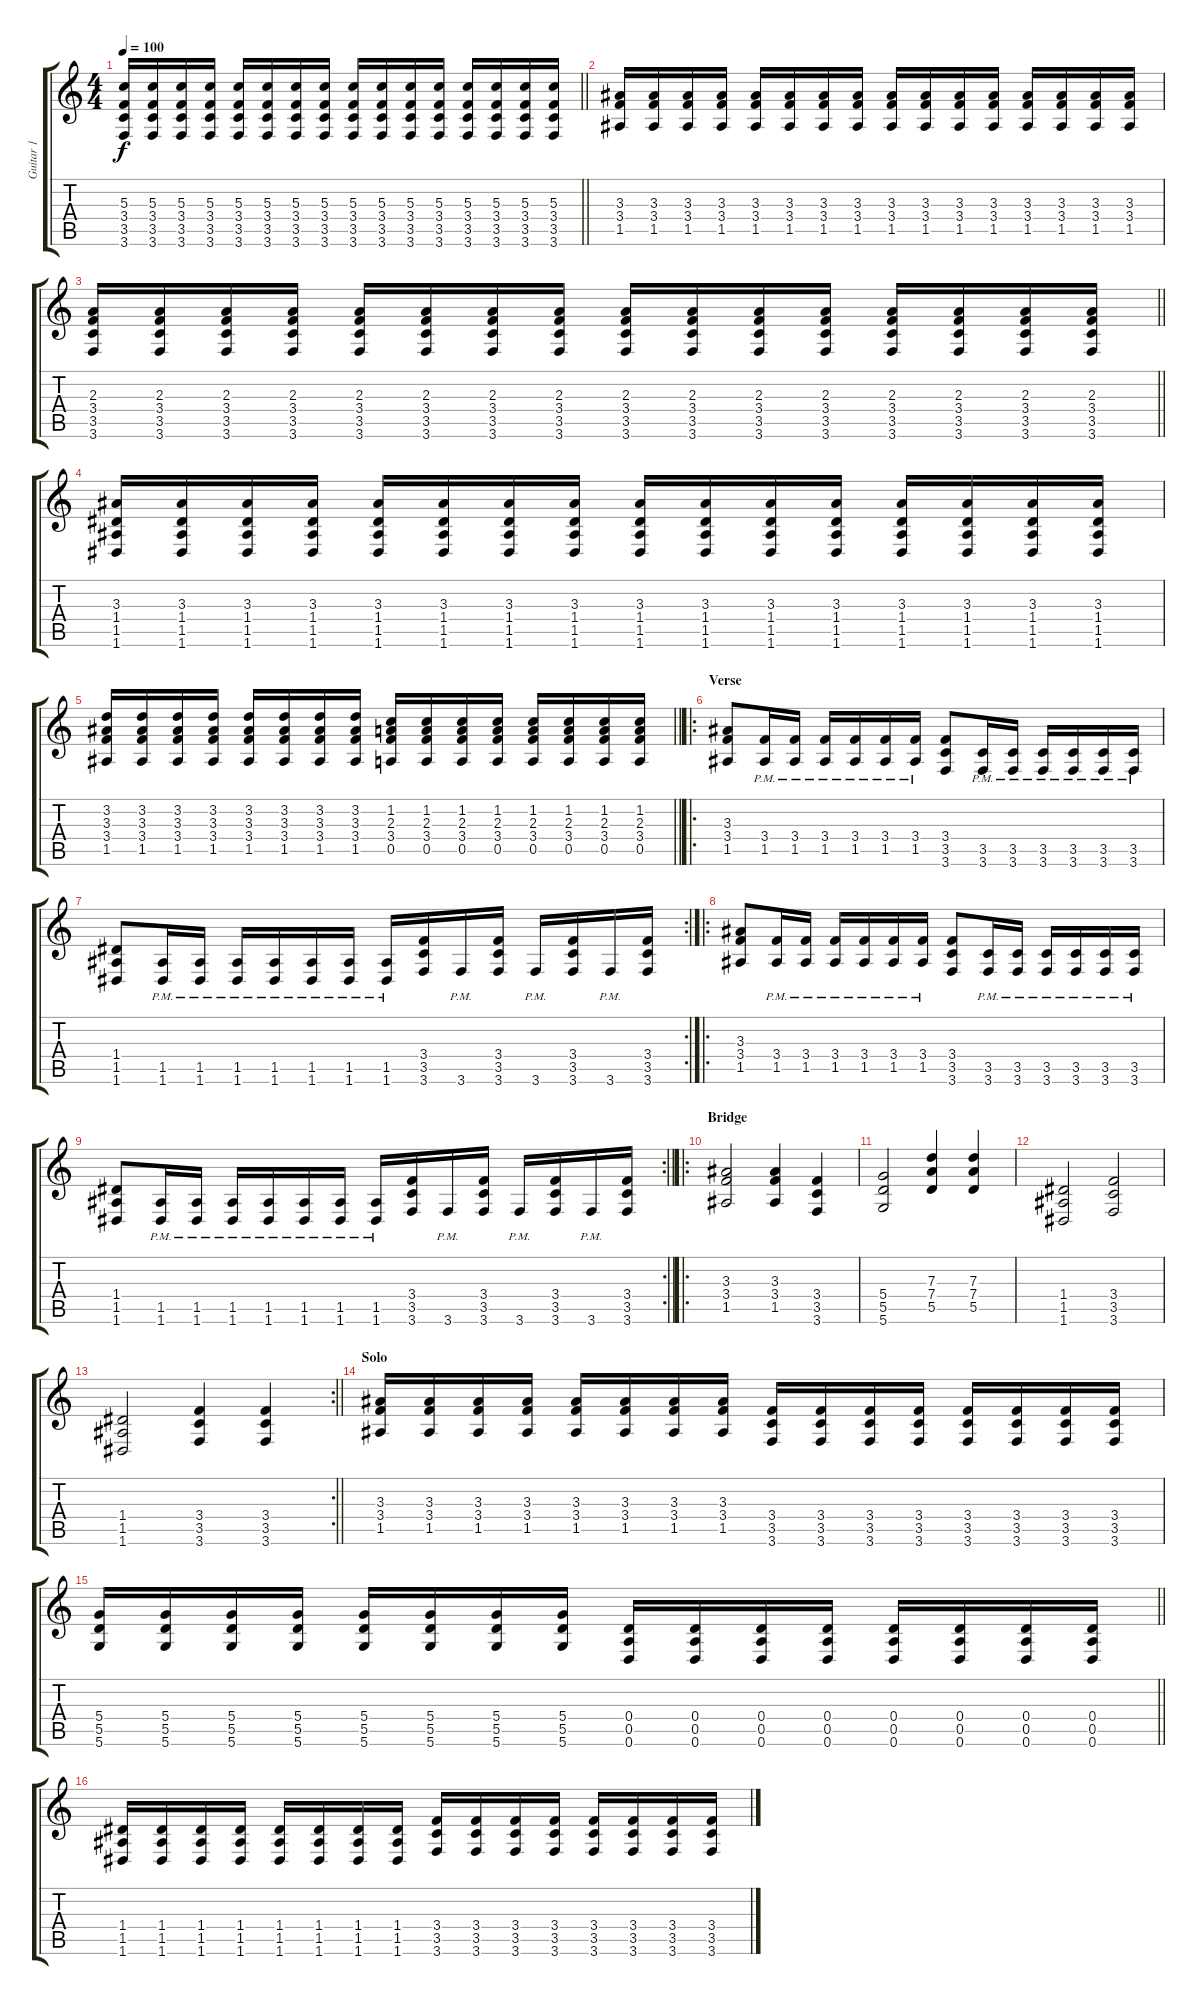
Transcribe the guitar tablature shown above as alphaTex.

\track ("Guitar 1" "Guitar 1") {instrument distortionguitar}
\staff {score tabs}
\tuning (E4 B3 G3 D3 A2 D2) {hide}
\ts (4 4)
\tempo 100
\clef g2
\barLineRight lightlight
\ks c
(5.3 3.4 3.5 3.6).16{dy f} (5.3 3.4 3.5 3.6).16 (5.3 3.4 3.5 3.6).16 (5.3 3.4 3.5 3.6).16 (5.3 3.4 3.5 3.6).16 (5.3 3.4 3.5 3.6).16 (5.3 3.4 3.5 3.6).16 (5.3 3.4 3.5 3.6).16 (5.3 3.4 3.5 3.6).16 (5.3 3.4 3.5 3.6).16 (5.3 3.4 3.5 3.6).16 (5.3 3.4 3.5 3.6).16 (5.3 3.4 3.5 3.6).16 (5.3 3.4 3.5 3.6).16 (5.3 3.4 3.5 3.6).16 (5.3 3.4 3.5 3.6).16 |
(3.3 3.4 1.5).16 (3.3 3.4 1.5).16 (3.3 3.4 1.5).16 (3.3 3.4 1.5).16 (3.3 3.4 1.5).16 (3.3 3.4 1.5).16 (3.3 3.4 1.5).16 (3.3 3.4 1.5).16 (3.3 3.4 1.5).16 (3.3 3.4 1.5).16 (3.3 3.4 1.5).16 (3.3 3.4 1.5).16 (3.3 3.4 1.5).16 (3.3 3.4 1.5).16 (3.3 3.4 1.5).16 (3.3 3.4 1.5).16 |
\barLineRight lightlight
(2.3 3.4 3.5 3.6).16 (2.3 3.4 3.5 3.6).16 (2.3 3.4 3.5 3.6).16 (2.3 3.4 3.5 3.6).16 (2.3 3.4 3.5 3.6).16 (2.3 3.4 3.5 3.6).16 (2.3 3.4 3.5 3.6).16 (2.3 3.4 3.5 3.6).16 (2.3 3.4 3.5 3.6).16 (2.3 3.4 3.5 3.6).16 (2.3 3.4 3.5 3.6).16 (2.3 3.4 3.5 3.6).16 (2.3 3.4 3.5 3.6).16 (2.3 3.4 3.5 3.6).16 (2.3 3.4 3.5 3.6).16 (2.3 3.4 3.5 3.6).16 |
(3.3 1.4 1.5 1.6).16 (3.3 1.4 1.5 1.6).16 (3.3 1.4 1.5 1.6).16 (3.3 1.4 1.5 1.6).16 (3.3 1.4 1.5 1.6).16 (3.3 1.4 1.5 1.6).16 (3.3 1.4 1.5 1.6).16 (3.3 1.4 1.5 1.6).16 (3.3 1.4 1.5 1.6).16 (3.3 1.4 1.5 1.6).16 (3.3 1.4 1.5 1.6).16 (3.3 1.4 1.5 1.6).16 (3.3 1.4 1.5 1.6).16 (3.3 1.4 1.5 1.6).16 (3.3 1.4 1.5 1.6).16 (3.3 1.4 1.5 1.6).16 |
\barLineRight lightlight
(3.2 3.3 3.4 1.5).16 (3.2 3.3 3.4 1.5).16 (3.2 3.3 3.4 1.5).16 (3.2 3.3 3.4 1.5).16 (3.2 3.3 3.4 1.5).16 (3.2 3.3 3.4 1.5).16 (3.2 3.3 3.4 1.5).16 (3.2 3.3 3.4 1.5).16 (1.2 2.3 3.4 0.5).16 (1.2 2.3 3.4 0.5).16 (1.2 2.3 3.4 0.5).16 (1.2 2.3 3.4 0.5).16 (1.2 2.3 3.4 0.5).16 (1.2 2.3 3.4 0.5).16 (1.2 2.3 3.4 0.5).16 (1.2 2.3 3.4 0.5).16 |
\ro
\section ("" "Verse")
(3.3 3.4 1.5).8 (3.4{pm} 1.5{pm}).16 (3.4{pm} 1.5{pm}).16 (3.4{pm} 1.5{pm}).16 (3.4{pm} 1.5{pm}).16 (3.4{pm} 1.5{pm}).16 (3.4{pm} 1.5{pm}).16 (3.4 3.5 3.6).8 (3.5{pm} 3.6{pm}).16 (3.5{pm} 3.6{pm}).16 (3.5{pm} 3.6{pm}).16 (3.5{pm} 3.6{pm}).16 (3.5{pm} 3.6{pm}).16 (3.5{pm} 3.6{pm}).16 |
\rc 2
(1.4 1.5 1.6).8 (1.5{pm} 1.6{pm}).16 (1.5{pm} 1.6{pm}).16 (1.5{pm} 1.6{pm}).16 (1.5{pm} 1.6{pm}).16 (1.5{pm} 1.6{pm}).16 (1.5{pm} 1.6{pm}).16 (1.5{pm} 1.6{pm}).16 (3.4 3.5 3.6).16 3.6{pm}.16 (3.4 3.5 3.6).16 3.6{pm}.16 (3.4 3.5 3.6).16 3.6{pm}.16 (3.4 3.5 3.6).16 |
\ro
(3.3 3.4 1.5).8 (3.4{pm} 1.5{pm}).16 (3.4{pm} 1.5{pm}).16 (3.4{pm} 1.5{pm}).16 (3.4{pm} 1.5{pm}).16 (3.4{pm} 1.5{pm}).16 (3.4{pm} 1.5{pm}).16 (3.4 3.5 3.6).8 (3.5{pm} 3.6{pm}).16 (3.5{pm} 3.6{pm}).16 (3.5{pm} 3.6{pm}).16 (3.5{pm} 3.6{pm}).16 (3.5{pm} 3.6{pm}).16 (3.5{pm} 3.6{pm}).16 |
\rc 2
\barLineRight lightlight
(1.4 1.5 1.6).8 (1.5{pm} 1.6{pm}).16 (1.5{pm} 1.6{pm}).16 (1.5{pm} 1.6{pm}).16 (1.5{pm} 1.6{pm}).16 (1.5{pm} 1.6{pm}).16 (1.5{pm} 1.6{pm}).16 (1.5{pm} 1.6{pm}).16 (3.4 3.5 3.6).16 3.6{pm}.16 (3.4 3.5 3.6).16 3.6{pm}.16 (3.4 3.5 3.6).16 3.6{pm}.16 (3.4 3.5 3.6).16 |
\ro
\section ("" "Bridge")
(3.3 3.4 1.5).2 (3.3 3.4 1.5).4 (3.4 3.5 3.6).4 |
(5.4 5.5 5.6).2 (7.3 7.4 5.5).4 (7.3 7.4 5.5).4 |
(1.4 1.5 1.6).2 (3.4 3.5 3.6).2 |
\rc 2
\barLineRight lightlight
(1.4 1.5 1.6).2 (3.4 3.5 3.6).4 (3.4 3.5 3.6).4 |
\section ("" "Solo")
(3.3 3.4 1.5).16 (3.3 3.4 1.5).16 (3.3 3.4 1.5).16 (3.3 3.4 1.5).16 (3.3 3.4 1.5).16 (3.3 3.4 1.5).16 (3.3 3.4 1.5).16 (3.3 3.4 1.5).16 (3.4 3.5 3.6).16 (3.4 3.5 3.6).16 (3.4 3.5 3.6).16 (3.4 3.5 3.6).16 (3.4 3.5 3.6).16 (3.4 3.5 3.6).16 (3.4 3.5 3.6).16 (3.4 3.5 3.6).16 |
\barLineRight lightlight
(5.4 5.5 5.6).16 (5.4 5.5 5.6).16 (5.4 5.5 5.6).16 (5.4 5.5 5.6).16 (5.4 5.5 5.6).16 (5.4 5.5 5.6).16 (5.4 5.5 5.6).16 (5.4 5.5 5.6).16 (0.4 0.5 0.6).16 (0.4 0.5 0.6).16 (0.4 0.5 0.6).16 (0.4 0.5 0.6).16 (0.4 0.5 0.6).16 (0.4 0.5 0.6).16 (0.4 0.5 0.6).16 (0.4 0.5 0.6).16 |
(1.4 1.5 1.6).16 (1.4 1.5 1.6).16 (1.4 1.5 1.6).16 (1.4 1.5 1.6).16 (1.4 1.5 1.6).16 (1.4 1.5 1.6).16 (1.4 1.5 1.6).16 (1.4 1.5 1.6).16 (3.4 3.5 3.6).16 (3.4 3.5 3.6).16 (3.4 3.5 3.6).16 (3.4 3.5 3.6).16 (3.4 3.5 3.6).16 (3.4 3.5 3.6).16 (3.4 3.5 3.6).16 (3.4 3.5 3.6).16
